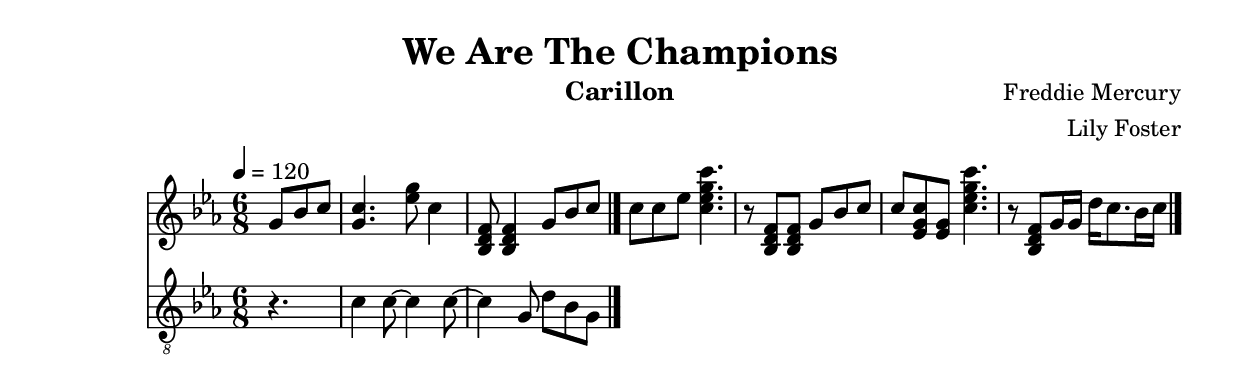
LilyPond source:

\version "2.22.1"

\header {
  title = "We Are The Champions"
  instrument = "Carillon"
  composer = "Freddie Mercury"
  arranger = "Lily Foster"
}

main_tempo = \tempo 4 = 120
main_key = \key c \minor
main_time = \time 6/8

melody = \relative c'' {
  % intro
  \partial 4. g8 bes c
  <g c>4. <ees' g>8 c4
  <bes, d f>8 <bes d f>4 g'8 bes c
  c8 c ees <c ees g c>4.
  r8 <bes, d f> <bes d f> g' bes c
  c <ees, g c> <ees g> <c' ees g c>4.
  r8 <bes, d f> g'16 g d' c8. bes16 c~

  \bar "|."
}

bass = \relative c' {
  % intro
  \partial 4. r4.
  c4 c8~ c4 c8~
  c4 g8 d' bes g

  \bar "|."
}

keys = \new Staff {
  \clef "treble"

  \main_tempo
  \main_key
  \main_time

  \melody
}

pedals = \new Staff {
  \clef "treble_8"

  \main_tempo
  \main_key
  \main_time

  \bass
}

\score {
  <<
    \keys
    \pedals
  >>

  \layout {}
}

\score {
  \unfoldRepeats
  <<
    \keys
    \pedals
  >>

  \midi {}
}
